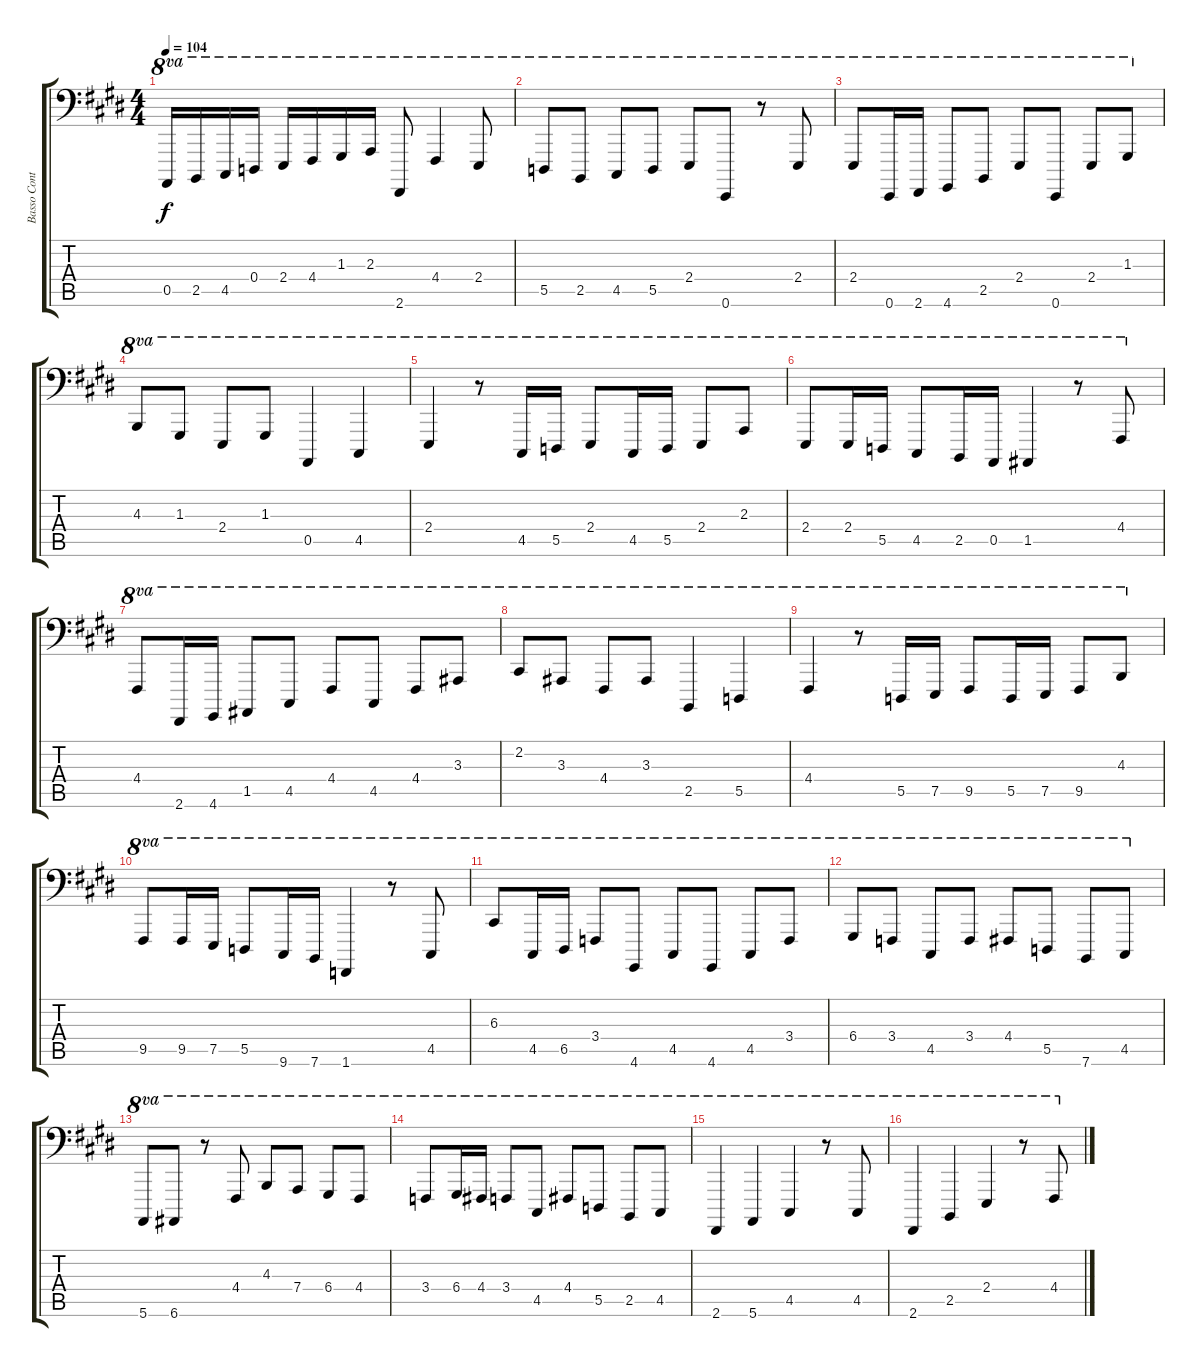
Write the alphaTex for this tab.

\track ("Basso Continuo" "Basso Cont") {instrument harpsichord}
\staff {score tabs}
\tuning (E3 B2 G2 D2 A1 E1) {hide}
\ts (4 4)
\tempo 104
\clef f4
\ks e
0.5.16{ot 8va dy f} 2.5.16{ot 8va} 4.5.16{ot 8va} 0.4.16{ot 8va} 2.4.16{ot 8va} 4.4.16{ot 8va} 1.3.16{ot 8va} 2.3.16{ot 8va} 2.6.8{ot 8va} 4.4.4{ot 8va} 2.4.8{ot 8va} |
5.5.8{ot 8va} 2.5.8{ot 8va} 4.5.8{ot 8va} 5.5.8{ot 8va} 2.4.8{ot 8va} 0.6.8{ot 8va} r.8{ot 8va} 2.4.8{ot 8va} |
2.4.8{ot 8va} 0.6.16{ot 8va} 2.6.16{ot 8va} 4.6.8{ot 8va} 2.5.8{ot 8va} 2.4.8{ot 8va} 0.6.8{ot 8va} 2.4.8{ot 8va} 1.3.8{ot 8va} |
4.3.8{ot 8va} 1.3.8{ot 8va} 2.4.8{ot 8va} 1.3.8{ot 8va} 0.5.4{ot 8va} 4.5.4{ot 8va} |
2.4.4{ot 8va} r.8{ot 8va} 4.5.16{ot 8va} 5.5.16{ot 8va} 2.4.8{ot 8va} 4.5.16{ot 8va} 5.5.16{ot 8va} 2.4.8{ot 8va} 2.3.8{ot 8va} |
2.4.8{ot 8va} 2.4.16{ot 8va} 5.5.16{ot 8va} 4.5.8{ot 8va} 2.5.16{ot 8va} 0.5.16{ot 8va} 1.5.4{ot 8va} r.8{ot 8va} 4.4.8{ot 8va} |
4.4.8{ot 8va} 2.6.16{ot 8va} 4.6.16{ot 8va} 1.5.8{ot 8va} 4.5.8{ot 8va} 4.4.8{ot 8va} 4.5.8{ot 8va} 4.4.8{ot 8va} 3.3.8{ot 8va} |
2.2.8{ot 8va} 3.3.8{ot 8va} 4.4.8{ot 8va} 3.3.8{ot 8va} 2.5.4{ot 8va} 5.5.4{ot 8va} |
4.4.4{ot 8va} r.8{ot 8va} 5.5.16{ot 8va} 7.5.16{ot 8va} 9.5.8{ot 8va} 5.5.16{ot 8va} 7.5.16{ot 8va} 9.5.8{ot 8va} 4.3.8{ot 8va} |
9.5.8{ot 8va} 9.5.16{ot 8va} 7.5.16{ot 8va} 5.5.8{ot 8va} 9.6.16{ot 8va} 7.6.16{ot 8va} 1.6.4{ot 8va} r.8{ot 8va} 4.5.8{ot 8va} |
6.3.8{ot 8va} 4.5.16{ot 8va} 6.5.16{ot 8va} 3.4.8{ot 8va} 4.6.8{ot 8va} 4.5.8{ot 8va} 4.6.8{ot 8va} 4.5.8{ot 8va} 3.4.8{ot 8va} |
6.4.8{ot 8va} 3.4.8{ot 8va} 4.5.8{ot 8va} 3.4.8{ot 8va} 4.4.8{ot 8va} 5.5.8{ot 8va} 7.6.8{ot 8va} 4.5.8{ot 8va} |
5.6.8{ot 8va} 6.6.8{ot 8va} r.8{ot 8va} 4.4.8{ot 8va} 4.3.8{ot 8va} 7.4.8{ot 8va} 6.4.8{ot 8va} 4.4.8{ot 8va} |
3.4.8{ot 8va} 6.4.16{ot 8va} 4.4.16{ot 8va} 3.4.8{ot 8va} 4.5.8{ot 8va} 4.4.8{ot 8va} 5.5.8{ot 8va} 2.5.8{ot 8va} 4.5.8{ot 8va} |
2.6.4{ot 8va} 5.6.4{ot 8va} 4.5.4{ot 8va} r.8{ot 8va} 4.5.8{ot 8va} |
2.6.4{ot 8va} 2.5.4{ot 8va} 2.4.4{ot 8va} r.8{ot 8va} 4.4.8{ot 8va}
